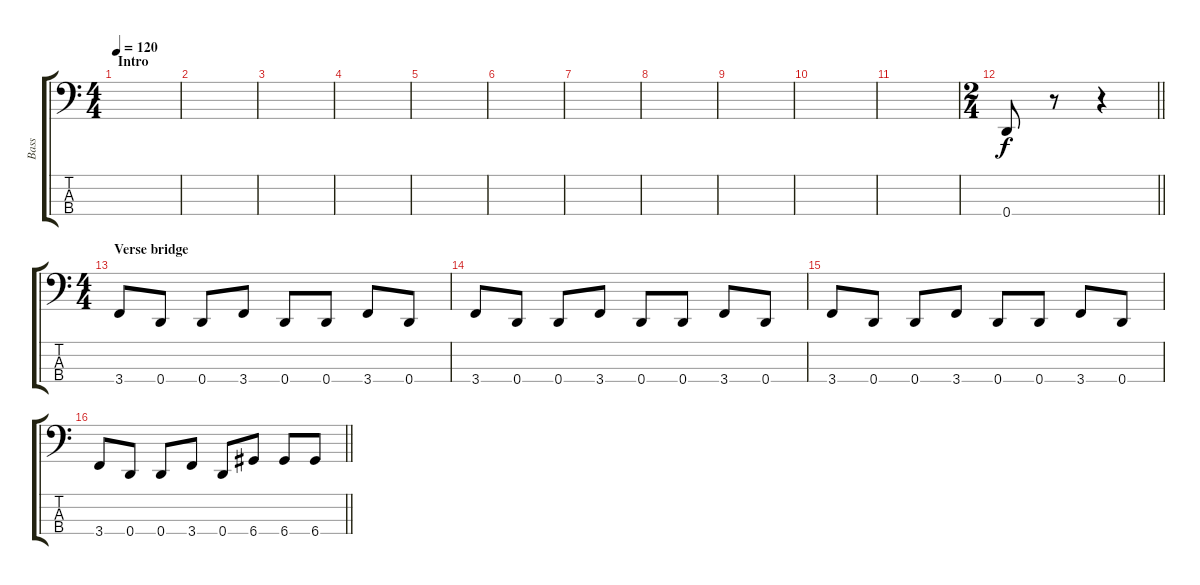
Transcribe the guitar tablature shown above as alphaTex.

\track ("Bass" "Bass") {instrument slapbass1}
\staff {score tabs}
\tuning (G2 D2 A1 D1) {hide}
\ts (4 4)
\section ("" "Intro")
\tempo 120
\clef f4
\ks c
|
|
|
|
|
|
|
|
|
|
|
\ts (2 4)
\barLineRight lightlight
0.4.8 r.8 r.4 |
\ts (4 4)
\section ("" "Verse bridge")
3.4.8 0.4.8 0.4.8 3.4.8 0.4.8 0.4.8 3.4.8 0.4.8 |
3.4.8 0.4.8 0.4.8 3.4.8 0.4.8 0.4.8 3.4.8 0.4.8 |
3.4.8 0.4.8 0.4.8 3.4.8 0.4.8 0.4.8 3.4.8 0.4.8 |
\barLineRight lightlight
3.4.8 0.4.8 0.4.8 3.4.8 0.4.8 6.4.8 6.4.8 6.4.8
